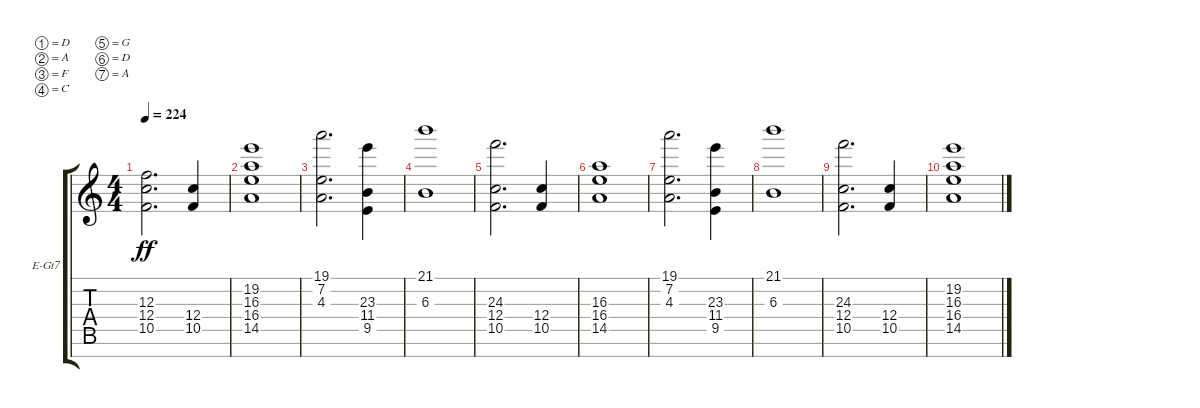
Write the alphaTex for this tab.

\defaultSystemsLayout 4
\bracketExtendMode groupsimilarinstruments
\firstSystemTrackNameOrientation horizontal
\otherSystemsTrackNameOrientation horizontal
\track ("synth" "E-Gt7") {instrument distortionguitar}
\staff {score tabs}
\tuning (D4 A3 F3 C3 G2 D2 A1)
\ts (4 4)
\tempo 224
\clef g2
\scale
0.333333
\ks c
(10.5 12.3 12.4).2{d dy ff} (10.5 12.4).4 |
\scale
0.333333 (16.4 16.3 19.2 14.5).1 |
\scale
0.333333 (4.3 7.2 19.1).2{d} (9.5 11.4 23.3).4 |
\scale
0.333333 (6.3 21.1).1 |
\scale
0.333333 (10.5 24.3 12.4).2{d} (10.5 12.4).4 |
\scale
0.333333 (14.5 16.4 16.3).1 |
\scale
0.333333 (4.3 7.2 19.1).2{d} (9.5 11.4 23.3).4 |
\scale
0.333333 (6.3 21.1).1 |
\scale
0.333333 (10.5 24.3 12.4).2{d} (10.5 12.4).4 |
\scale
0.333333 (16.4 16.3 19.2 14.5).1 |
\scale
0.333333 |
\scale
0.333333 |
\scale
0.333333 |
\scale
0.333333 |
\scale
0.333333 |
\scale
0.333333
